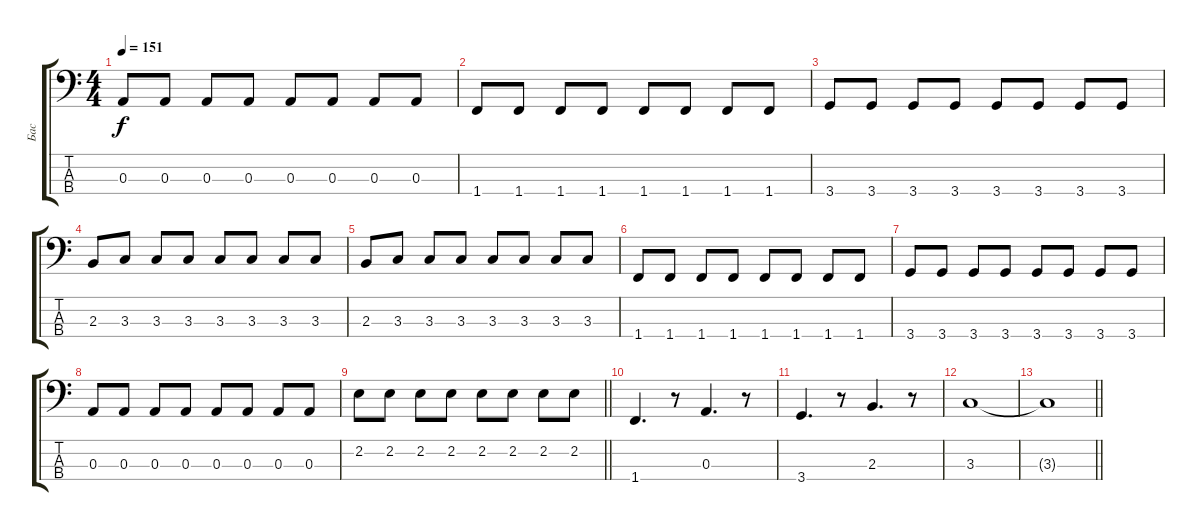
\track ("Бас" "Бас") {instrument electricbassfinger}
\staff {score tabs}
\tuning (G2 D2 A1 E1) {hide}
\ts (4 4)
\tempo 151
\clef f4
\ks c
0.3.8{dy f} 0.3.8 0.3.8 0.3.8 0.3.8 0.3.8 0.3.8 0.3.8 |
1.4.8 1.4.8 1.4.8 1.4.8 1.4.8 1.4.8 1.4.8 1.4.8 |
3.4.8 3.4.8 3.4.8 3.4.8 3.4.8 3.4.8 3.4.8 3.4.8 |
2.3.8 3.3.8 3.3.8 3.3.8 3.3.8 3.3.8 3.3.8 3.3.8 |
2.3.8 3.3.8 3.3.8 3.3.8 3.3.8 3.3.8 3.3.8 3.3.8 |
1.4.8 1.4.8 1.4.8 1.4.8 1.4.8 1.4.8 1.4.8 1.4.8 |
3.4.8 3.4.8 3.4.8 3.4.8 3.4.8 3.4.8 3.4.8 3.4.8 |
0.3.8 0.3.8 0.3.8 0.3.8 0.3.8 0.3.8 0.3.8 0.3.8 |
\barLineRight lightlight
2.2.8 2.2.8 2.2.8 2.2.8 2.2.8 2.2.8 2.2.8 2.2.8 |
1.4.4{d} r.8 0.3.4{d} r.8 |
3.4.4{d} r.8 2.3.4{d} r.8 |
3.3.1 |
\barLineRight lightlight
3.3{t}.1
